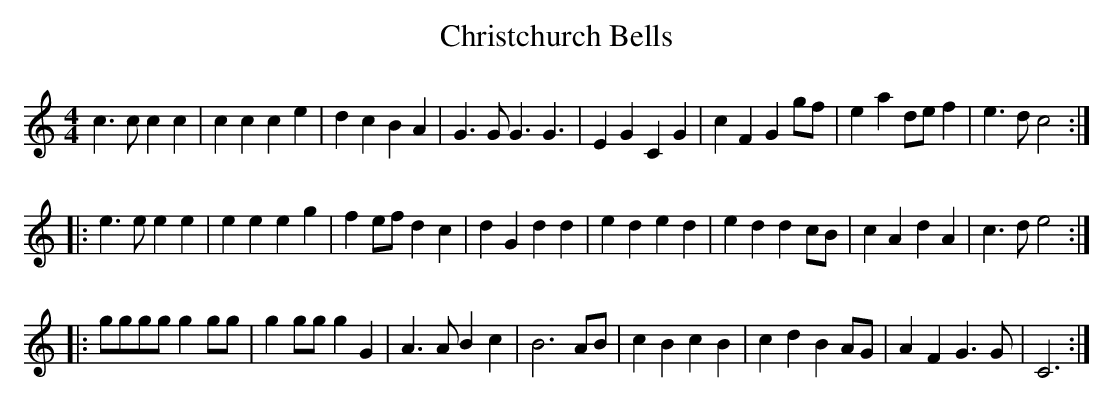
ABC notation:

X:1
T:Christchurch Bells
M:4/4
L:1/8
K:C
c3 c c2 c2|c2 c2 c2 e2|d2 c2 B2 A2|G3 G G3 G3|E2 G2 C2 G2|c2 F2 G2 gf| e2 a2 de f2|e3 d c4:|
|:e3 e e2 e2|e2 e2 e2 g2|f2 ef d2 c2|d2 G2 d2 d2| e2 d2 e2 d2|e2 d2 d2 cB|c2 A2 d2 A2|c3 d e4:|
|: gggg g2 gg|g2 gg g2 G2| A3 A B2 c2|B6 AB|c2 B2 c2 B2|c2 d2 B2 AG|A2 F2 G3 G| C6:|
